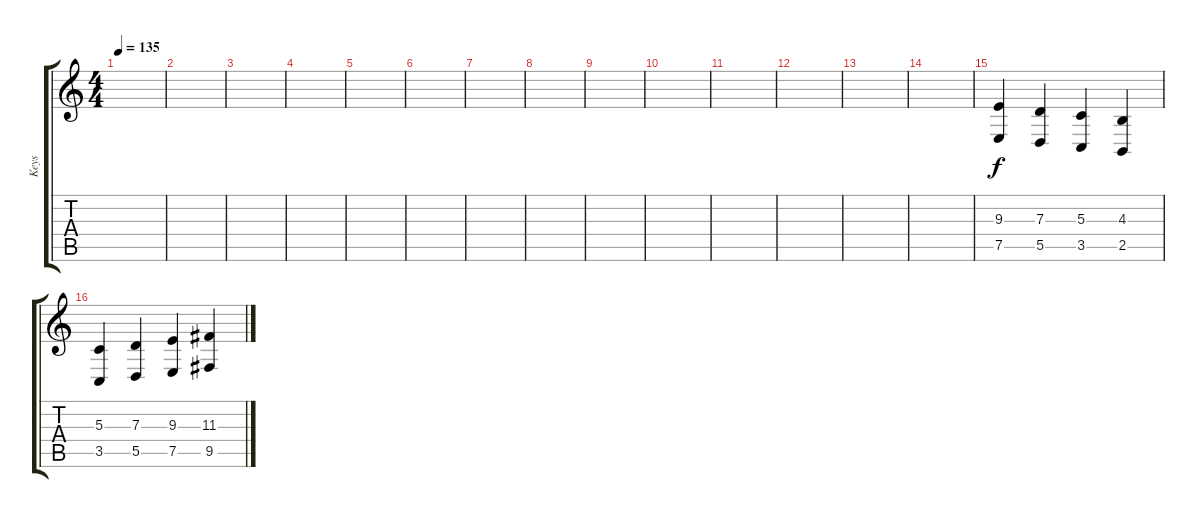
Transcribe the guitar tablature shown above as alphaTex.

\track ("Keys" "Keys") {instrument stringensemble1}
\staff {score tabs}
\tuning (E4 B3 G3 D3 A2 E2) {hide}
\ts (4 4)
\tempo 135
\clef g2
\ks c
|
|
|
|
|
|
|
|
|
|
|
|
|
|
(9.3 7.5).4 (7.3 5.5).4 (5.3 3.5).4 (4.3 2.5).4 |
(5.3 3.5).4 (7.3 5.5).4 (9.3 7.5).4 (11.3 9.5).4
